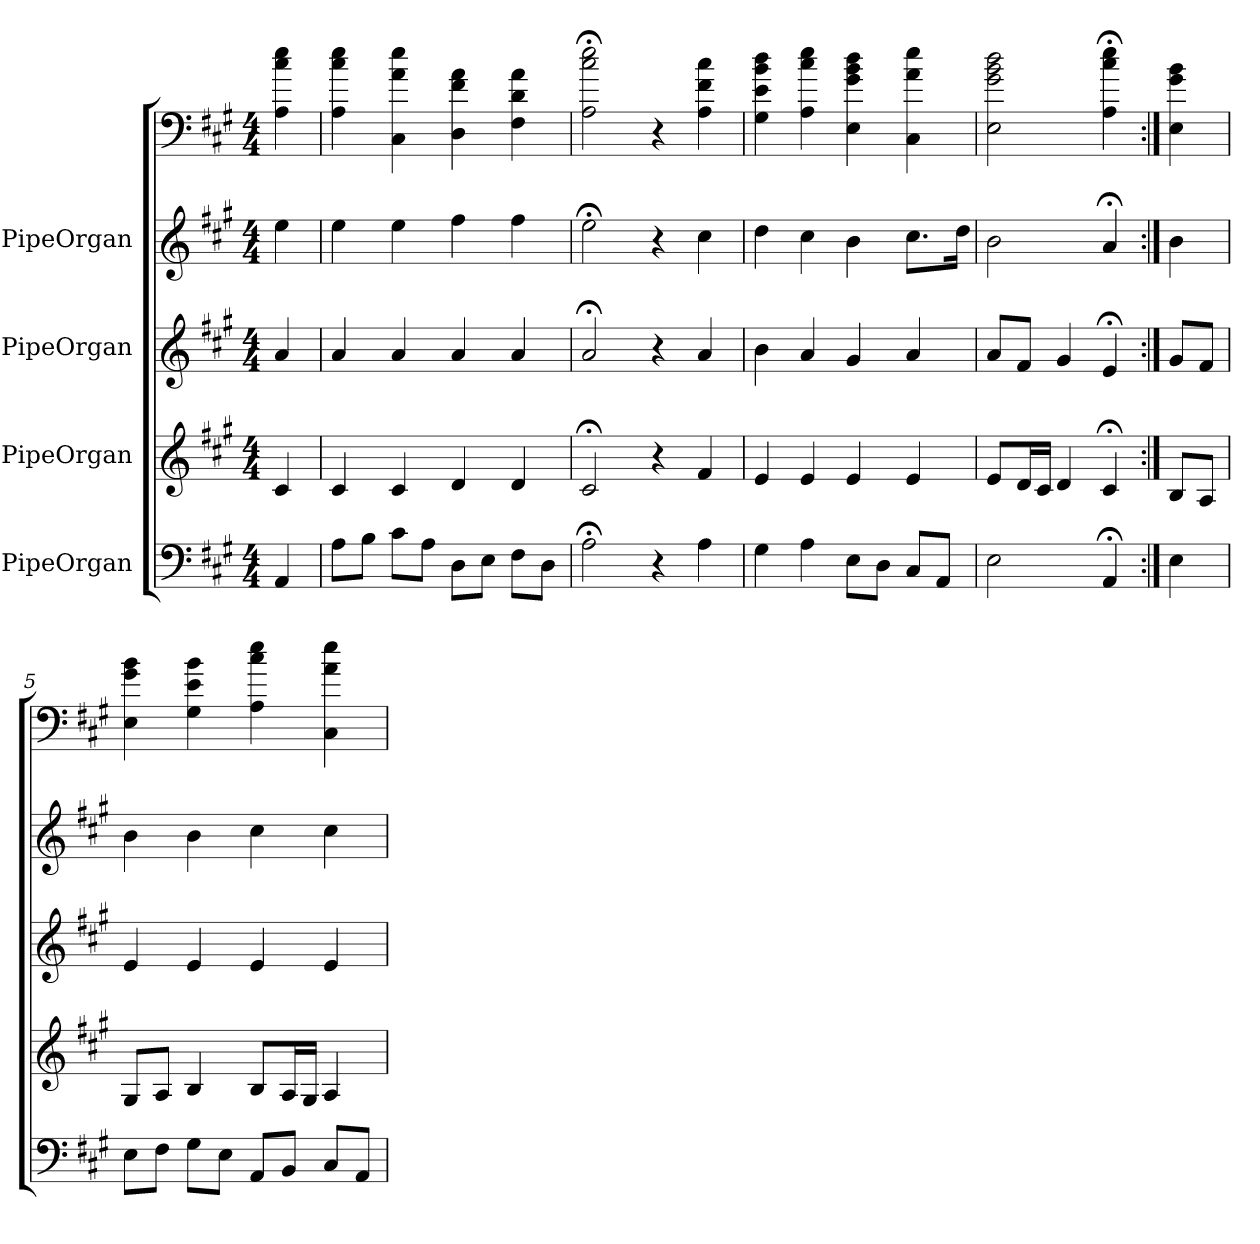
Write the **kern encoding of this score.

**kern	**kern	**kern	**kern	**kern
*part5	*part4	*part3	*part2	*part1
*staff5	*staff4	*staff3	*staff2	*staff1
*I"PipeOrgan	*I"PipeOrgan	*I"PipeOrgan	*I"PipeOrgan	*
*k[f#c#g#]	*k[f#c#g#]	*k[f#c#g#]	*k[f#c#g#]	*k[f#c#g#]
*A:	*A:	*A:	*A:	*A:
*M4/4	*M4/4	*M4/4	*M4/4	*M4/4
*MM60	*MM60	*MM60	*MM60	*MM60
=	=	=	=	=
4AA	4c#	4a	4ee	4A 4cc# 4ee
=1	=1	=1	=1	=1
8AL	4c#	4a	4ee	4A 4cc# 4ee
8BJ	.	.	.	.
8c#L	4c#	4a	4ee	4C# 4a 4ee
8AJ	.	.	.	.
8DL	4d	4a	4ff#	4D 4f# 4a
8EJ	.	.	.	.
8F#L	4d	4a	4ff#	4F# 4d 4a
8DJ	.	.	.	.
=2	=2	=2	=2	=2
2A;<	2c#;<	2a;<	2ee;<	2A;< 2cc#;< 2ee;<
4r	4r	4r	4r	4r
4A	4f#	4a	4cc#	4A 4f# 4cc#
=3	=3	=3	=3	=3
4G#	4e	4b	4dd	4G# 4e 4b 4dd
4A	4e	4a	4cc#	4A 4cc# 4ee
8EL	4e	4g#	4b	4E 4g# 4b 4dd
8DJ	.	.	.	.
8C#L	4e	4a	8.cc#L	4C# 4a 4ee
8AAJ	.	.	.	.
.	.	.	16ddJk	.
=4	=4	=4	=4	=4
2E	8eL	8aL	2b	2E 2g# 2b 2dd
.	16dL	8f#J	.	.
.	16c#JJ	.	.	.
.	4d	4g#	.	.
4AA;<	4c#;<	4e;<	4a;<	4A;< 4cc#;< 4ee;<
=:|!	=:|!	=:|!	=:|!	=:|!
4E	8BL	8g#L	4b	4E 4g# 4b
.	8AJ	8f#J	.	.
=5	=5	=5	=5	=5
8EL	8G#L	4e	4b	4E 4g# 4b
8F#J	8AJ	.	.	.
8G#L	4B	4e	4b	4G# 4e 4b
8EJ	.	.	.	.
8AAL	8BL	4e	4cc#	4A 4cc# 4ee
8BBJ	16AL	.	.	.
.	16G#JJ	.	.	.
8C#L	4A	4e	4cc#	4C# 4a 4ee
8AAJ	.	.	.	.
=	=	=	=	=
*-	*-	*-	*-	*-
